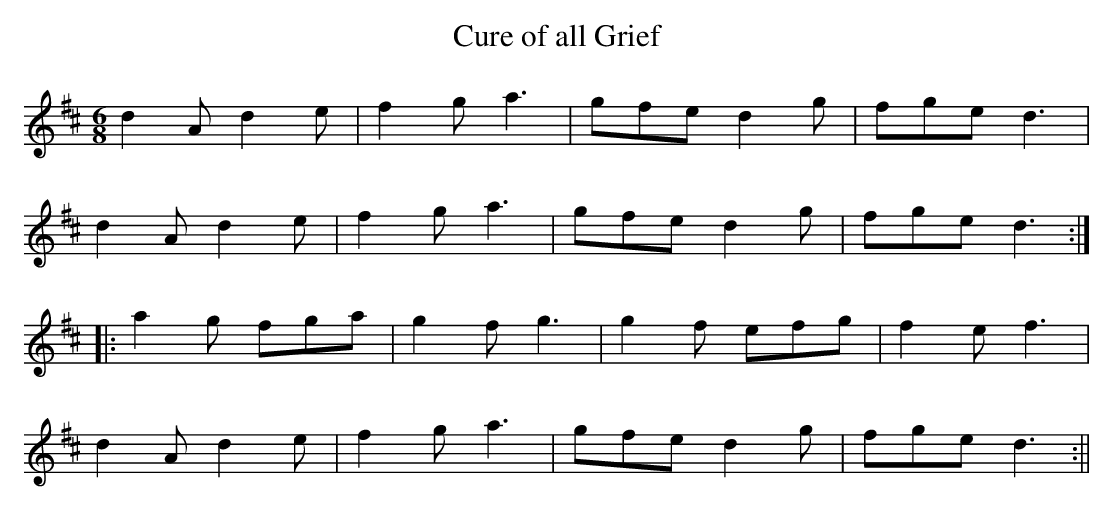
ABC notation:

X:1
T:Cure of all Grief
M:6/8
L:1/8
K:D
d2A d2e|f2g a3|gfe d2g|fge d3|
d2A d2e|f2g a3|gfe d2g|fge d3:|
|:a2g fga|g2f g3|g2f efg|f2e f3|
d2A d2e|f2g a3|gfe d2g|fge d3:||
